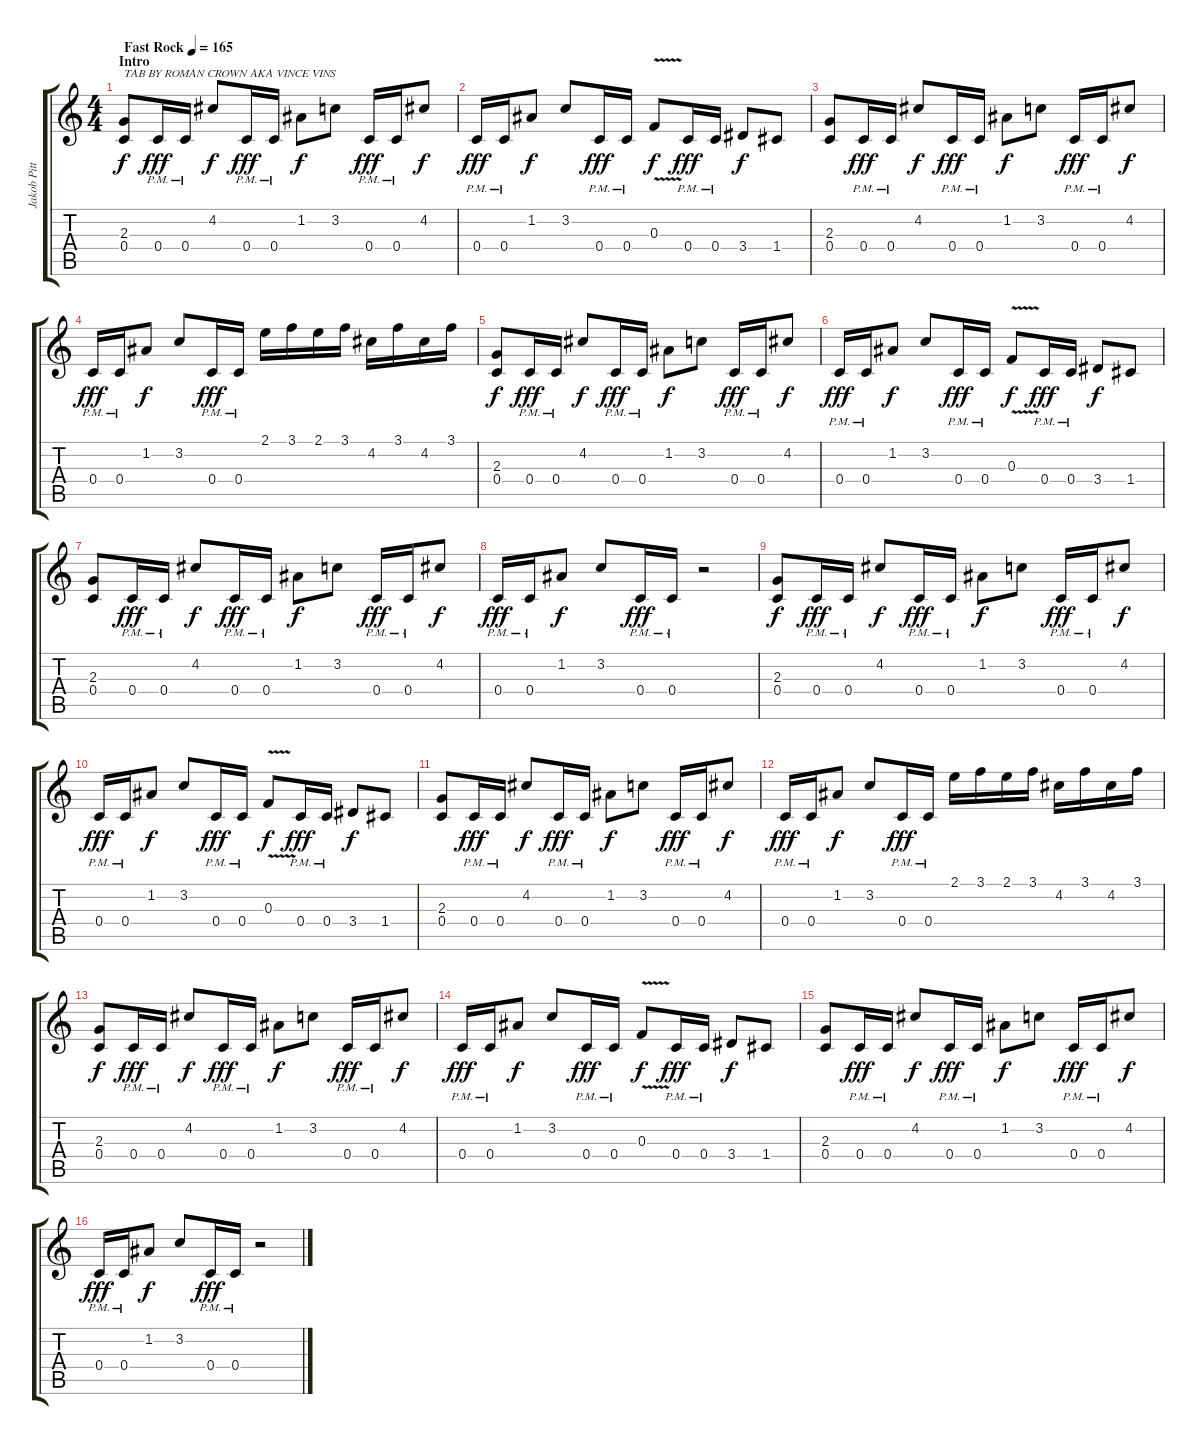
\track ("Jakob Pitts (Jake)" "Jakob Pitt") {instrument overdrivenguitar}
\staff {score tabs}
\tuning (D4 A3 F3 C3 G2 C2) {hide}
\ts (4 4)
\section ("" "Intro")
\tempo (165 "Fast Rock")
\clef g2
\ks c
(2.3 0.4).8{txt "TAB BY ROMAN CROWN AKA VINCE VINS" dy f instrument overdrivenguitar} 0.4{pm}.16{dy fff} 0.4{pm}.16 4.2.8{dy f} 0.4{pm}.16{dy fff} 0.4{pm}.16 1.2.8{dy f} 3.2.8 0.4{pm}.16{dy fff} 0.4{pm}.16 4.2.8{dy f} |
0.4{pm}.16{dy fff} 0.4{pm}.16 1.2.8{dy f} 3.2.8 0.4{pm}.16{dy fff} 0.4{pm}.16 0.3{v}.8{dy f} 0.4{pm}.16{dy fff} 0.4{pm}.16 3.4.8{dy f} 1.4.8 |
(2.3 0.4).8 0.4{pm}.16{dy fff} 0.4{pm}.16 4.2.8{dy f} 0.4{pm}.16{dy fff} 0.4{pm}.16 1.2.8{dy f} 3.2.8 0.4{pm}.16{dy fff} 0.4{pm}.16 4.2.8{dy f} |
0.4{pm}.16{dy fff} 0.4{pm}.16 1.2.8{dy f} 3.2.8 0.4{pm}.16{dy fff} 0.4{pm}.16 2.1.16 3.1.16 2.1.16 3.1.16 4.2.16 3.1.16 4.2.16 3.1.16 |
(2.3 0.4).8{dy f} 0.4{pm}.16{dy fff} 0.4{pm}.16 4.2.8{dy f} 0.4{pm}.16{dy fff} 0.4{pm}.16 1.2.8{dy f} 3.2.8 0.4{pm}.16{dy fff} 0.4{pm}.16 4.2.8{dy f} |
0.4{pm}.16{dy fff} 0.4{pm}.16 1.2.8{dy f} 3.2.8 0.4{pm}.16{dy fff} 0.4{pm}.16 0.3{v}.8{dy f} 0.4{pm}.16{dy fff} 0.4{pm}.16 3.4.8{dy f} 1.4.8 |
(2.3 0.4).8 0.4{pm}.16{dy fff} 0.4{pm}.16 4.2.8{dy f} 0.4{pm}.16{dy fff} 0.4{pm}.16 1.2.8{dy f} 3.2.8 0.4{pm}.16{dy fff} 0.4{pm}.16 4.2.8{dy f} |
0.4{pm}.16{dy fff} 0.4{pm}.16 1.2.8{dy f} 3.2.8 0.4{pm}.16{dy fff} 0.4{pm}.16 r.2 |
(2.3 0.4).8{dy f} 0.4{pm}.16{dy fff} 0.4{pm}.16 4.2.8{dy f} 0.4{pm}.16{dy fff} 0.4{pm}.16 1.2.8{dy f} 3.2.8 0.4{pm}.16{dy fff} 0.4{pm}.16 4.2.8{dy f} |
0.4{pm}.16{dy fff} 0.4{pm}.16 1.2.8{dy f} 3.2.8 0.4{pm}.16{dy fff} 0.4{pm}.16 0.3{v}.8{dy f} 0.4{pm}.16{dy fff} 0.4{pm}.16 3.4.8{dy f} 1.4.8 |
(2.3 0.4).8 0.4{pm}.16{dy fff} 0.4{pm}.16 4.2.8{dy f} 0.4{pm}.16{dy fff} 0.4{pm}.16 1.2.8{dy f} 3.2.8 0.4{pm}.16{dy fff} 0.4{pm}.16 4.2.8{dy f} |
0.4{pm}.16{dy fff} 0.4{pm}.16 1.2.8{dy f} 3.2.8 0.4{pm}.16{dy fff} 0.4{pm}.16 2.1.16 3.1.16 2.1.16 3.1.16 4.2.16 3.1.16 4.2.16 3.1.16 |
(2.3 0.4).8{dy f} 0.4{pm}.16{dy fff} 0.4{pm}.16 4.2.8{dy f} 0.4{pm}.16{dy fff} 0.4{pm}.16 1.2.8{dy f} 3.2.8 0.4{pm}.16{dy fff} 0.4{pm}.16 4.2.8{dy f} |
0.4{pm}.16{dy fff} 0.4{pm}.16 1.2.8{dy f} 3.2.8 0.4{pm}.16{dy fff} 0.4{pm}.16 0.3{v}.8{dy f} 0.4{pm}.16{dy fff} 0.4{pm}.16 3.4.8{dy f} 1.4.8 |
(2.3 0.4).8 0.4{pm}.16{dy fff} 0.4{pm}.16 4.2.8{dy f} 0.4{pm}.16{dy fff} 0.4{pm}.16 1.2.8{dy f} 3.2.8 0.4{pm}.16{dy fff} 0.4{pm}.16 4.2.8{dy f} |
0.4{pm}.16{dy fff} 0.4{pm}.16 1.2.8{dy f} 3.2.8 0.4{pm}.16{dy fff} 0.4{pm}.16 r.2
